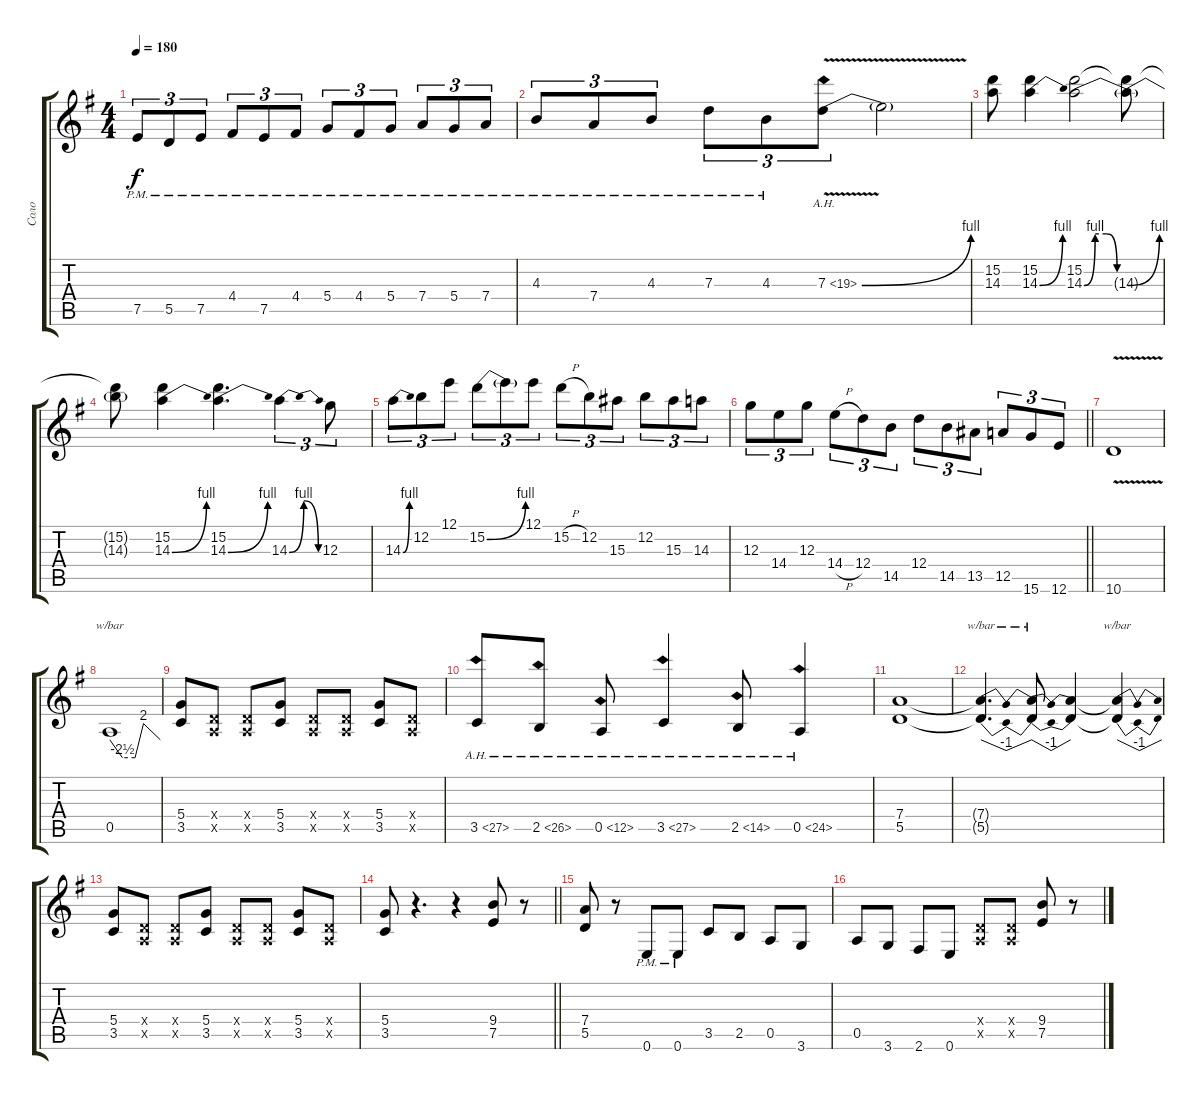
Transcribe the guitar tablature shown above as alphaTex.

\track ("Соло" "Соло") {instrument distortionguitar}
\staff {score tabs}
\tuning (E4 B3 G3 D3 A2 E2) {hide}
\ts (4 4)
\tempo 180
\clef g2
\ks g
7.5{pm}.8{tu (3 2) dy f} 5.5{pm}.8{tu (3 2)} 7.5{pm}.8{tu (3 2)} 4.4{pm}.8{tu (3 2)} 7.5{pm}.8{tu (3 2)} 4.4{pm}.8{tu (3 2)} 5.4{pm}.8{tu (3 2)} 4.4{pm}.8{tu (3 2)} 5.4{pm}.8{tu (3 2)} 7.4{pm}.8{tu (3 2)} 5.4{pm}.8{tu (3 2)} 7.4{pm}.8{tu (3 2)} |
4.3{pm}.8{tu (3 2)} 7.4{pm}.8{tu (3 2)} 4.3{pm}.8{tu (3 2)} 7.3{pm}.8{tu (3 2)} 4.3{pm}.8{tu (3 2)} 7.3{be (bend 0 0 60 4) ah 12 v}.8{tu (3 2)} 7.3{t}.2 |
(15.2 14.3).8 (15.2 14.3{be (bend 0 0 60 4)}).4 (15.2 14.3{be (custom 0 0 15 4 30 4 45 0 60 0)}).2 (15.2{t} 14.3{be (bend 0 0 60 4) t}).8 |
(15.2{t} 14.3{t}).8 (15.2 14.3{be (bend 0 0 60 4)}).4 (15.2 14.3{be (bend 0 0 60 4)}).4{d} 14.3{be (bendrelease 0 0 15 4 30 4 60 0)}.4{tu (3 2)} 12.3.8{tu (3 2)} |
14.3{be (bend 0 0 60 4)}.8{tu (3 2)} 12.2.8{tu (3 2)} 12.1.8{tu (3 2)} 15.2{be (bend 0 0 60 4)}.8{tu (3 2)} 15.2{t}.8{tu (3 2)} 12.1.8{tu (3 2)} 15.2{h}.8{tu (3 2)} 12.2.8{tu (3 2)} 15.3.8{tu (3 2)} 12.2.8{tu (3 2)} 15.3.8{tu (3 2)} 14.3.8{tu (3 2)} |
\barLineRight lightlight
12.3.8{tu (3 2)} 14.4.8{tu (3 2)} 12.3.8{tu (3 2)} 14.4{h}.8{tu (3 2)} 12.4.8{tu (3 2)} 14.5.8{tu (3 2)} 12.4.8{tu (3 2)} 14.5.8{tu (3 2)} 13.5.8{tu (3 2)} 12.5.8{tu (3 2)} 15.6.8{tu (3 2)} 12.6.8{tu (3 2)} |
10.6{v}.1 |
0.5.1{tbe (custom default 0 0 15 -10 30 -10 40 8 60 0)} |
(5.4 3.5).8 (0.4{x} 0.5{x}).8 (0.4{x} 0.5{x}).8 (5.4 3.5).8 (0.4{x} 0.5{x}).8 (0.4{x} 0.5{x}).8 (5.4 3.5).8 (0.4{x} 0.5{x}).8 |
3.5{ah 24}.8 2.5{ah 24}.8 0.5{ah 12}.8 3.5{ah 24}.4 2.5{ah 12}.8 0.5{ah 24}.4 |
(7.4 5.5).1 |
(7.4{t} 5.5{t}).4{d tbe (dip default 0 0 30 -4 60 0)} (7.4{t} 5.5{t}).8{tbe (dip default 0 0 30 -4 60 0)} (7.4{t} 5.5{t}).4 (7.4{t} 5.5{t}).4{tbe (dip default 0 0 30 -4 60 0)} |
(5.4 3.5).8 (0.4{x} 0.5{x}).8 (0.4{x} 0.5{x}).8 (5.4 3.5).8 (0.4{x} 0.5{x}).8 (0.4{x} 0.5{x}).8 (5.4 3.5).8 (0.4{x} 0.5{x}).8 |
\barLineRight lightlight
(5.4 3.5).8 r.4{d} r.4 (9.4 7.5).8 r.8 |
(7.4 5.5).8 r.8 0.6{pm}.8 0.6{pm}.8 3.5.8 2.5.8 0.5.8 3.6.8 |
0.5.8 3.6.8 2.6.8 0.6.8 (0.4{x} 0.5{x}).8 (0.4{x} 0.5{x}).8 (9.4 7.5).8 r.8
